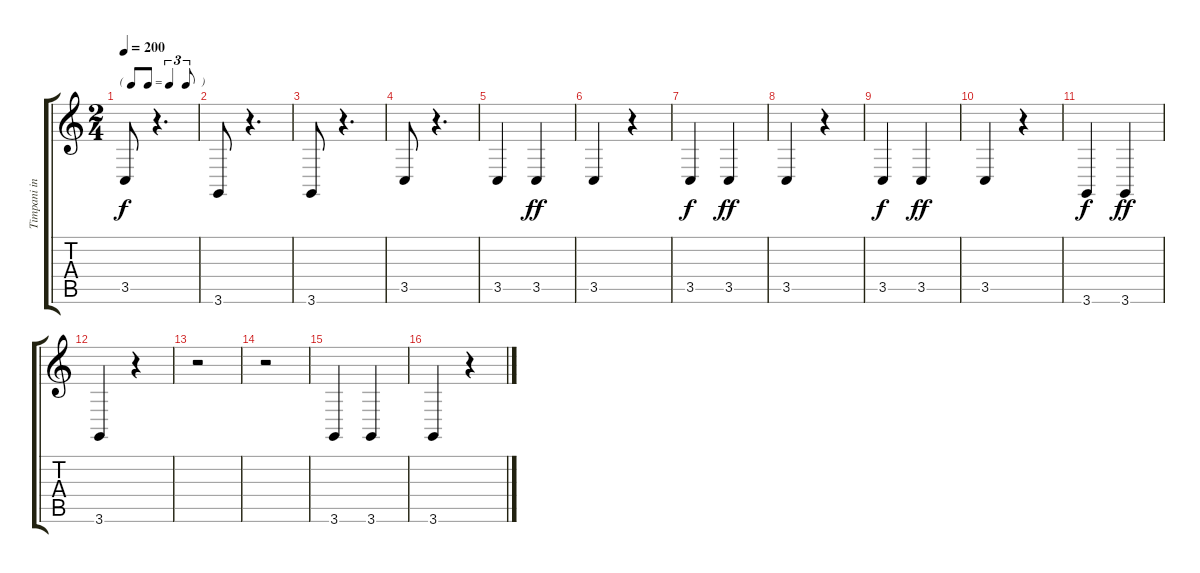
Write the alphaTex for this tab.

\track ("Timpani in C/G" "Timpani in") {instrument timpani}
\staff {score tabs}
\tuning (E4 B3 G3 D3 A2 E2) {hide}
\ts (2 4)
\tf triplet8th
\tempo 200
\clef g2
\ks c
3.5.8{dy f} r.4{d} |
3.6.8 r.4{d} |
3.6.8 r.4{d} |
3.5.8 r.4{d} |
3.5.4 3.5.4{dy ff} |
3.5.4 r.4 |
3.5.4{dy f} 3.5.4{dy ff} |
3.5.4 r.4 |
3.5.4{dy f} 3.5.4{dy ff} |
3.5.4 r.4 |
3.6.4{dy f} 3.6.4{dy ff} |
3.6.4 r.4 |
r.2 |
r.2 |
3.6.4 3.6.4 |
3.6.4 r.4
